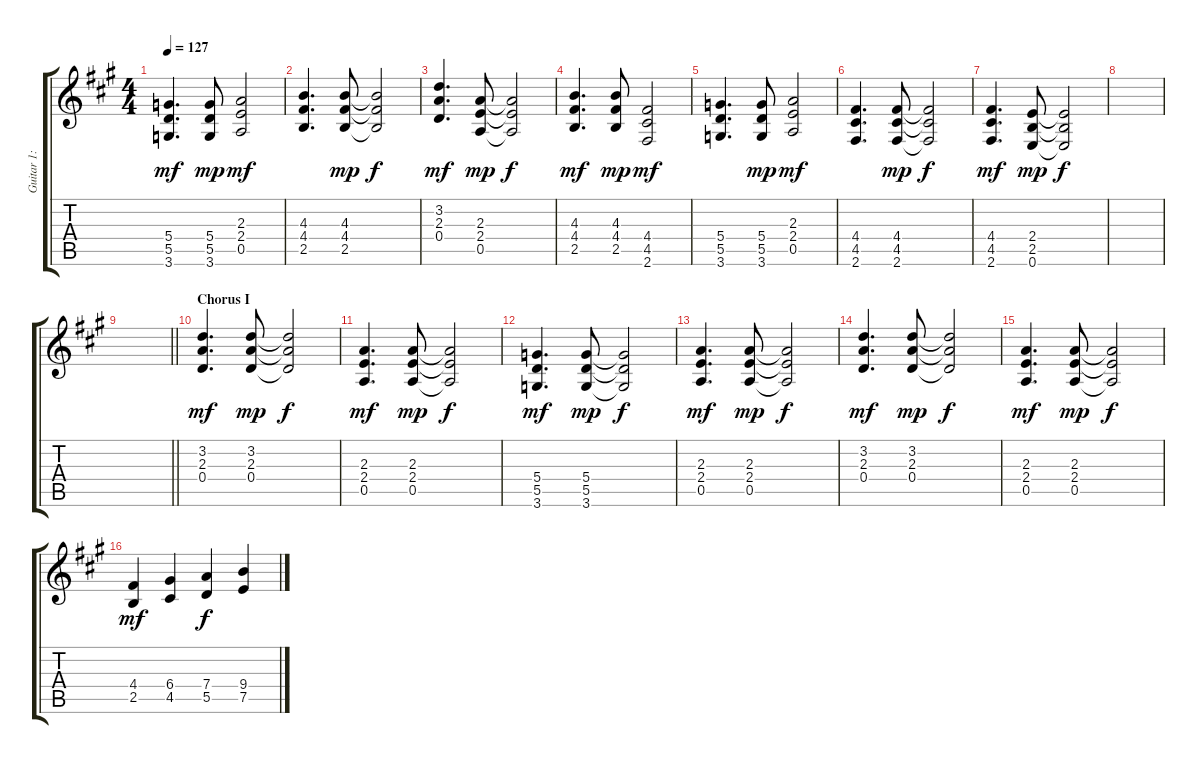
\track ("Guitar 1: Todd" "Guitar 1: ") {instrument electricguitarclean}
\staff {score tabs}
\tuning (E4 B3 G3 D3 A2 E2) {hide}
\ts (4 4)
\tempo 127
\clef g2
\ks a
(5.4 5.5 3.6).4{d dy mf} (5.4 5.5 3.6).8{dy mp} (2.3 2.4 0.5).2{dy mf} |
(4.3 4.4 2.5).4{d} (4.3 4.4 2.5).8{dy mp} (4.3{t} 4.4{t} 2.5{t}).2{dy f} |
(3.2 2.3 0.4).4{d dy mf} (2.3 2.4 0.5).8{dy mp} (2.3{t} 2.4{t} 0.5{t}).2{dy f} |
(4.3 4.4 2.5).4{d dy mf} (4.3 4.4 2.5).8{dy mp} (4.4 4.5 2.6).2{dy mf} |
(5.4 5.5 3.6).4{d} (5.4 5.5 3.6).8{dy mp} (2.3 2.4 0.5).2{dy mf} |
(4.4 4.5 2.6).4{d} (4.4 4.5 2.6).8{dy mp} (4.4{t} 4.5{t} 2.6{t}).2{dy f} |
(4.4 4.5 2.6).4{d dy mf} (2.4 2.5 0.6).8{dy mp} (2.4{t} 2.5{t} 0.6{t}).2{dy f} |
|
\barLineRight lightlight
|
\section ("" "Chorus I")
(3.2 2.3 0.4).4{d dy mf} (3.2 2.3 0.4).8{dy mp} (3.2{t} 2.3{t} 0.4{t}).2{dy f} |
(2.3 2.4 0.5).4{d dy mf} (2.3 2.4 0.5).8{dy mp} (2.3{t} 2.4{t} 0.5{t}).2{dy f} |
(5.4 5.5 3.6).4{d dy mf} (5.4 5.5 3.6).8{dy mp} (5.4{t} 5.5{t} 3.6{t}).2{dy f} |
(2.3 2.4 0.5).4{d dy mf} (2.3 2.4 0.5).8{dy mp} (2.3{t} 2.4{t} 0.5{t}).2{dy f} |
(3.2 2.3 0.4).4{d dy mf} (3.2 2.3 0.4).8{dy mp} (3.2{t} 2.3{t} 0.4{t}).2{dy f} |
(2.3 2.4 0.5).4{d dy mf} (2.3 2.4 0.5).8{dy mp} (2.3{t} 2.4{t} 0.5{t}).2{dy f} |
(4.4 2.5).4{dy mf} (6.4 4.5).4 (7.4 5.5).4{dy f} (9.4 7.5).4
